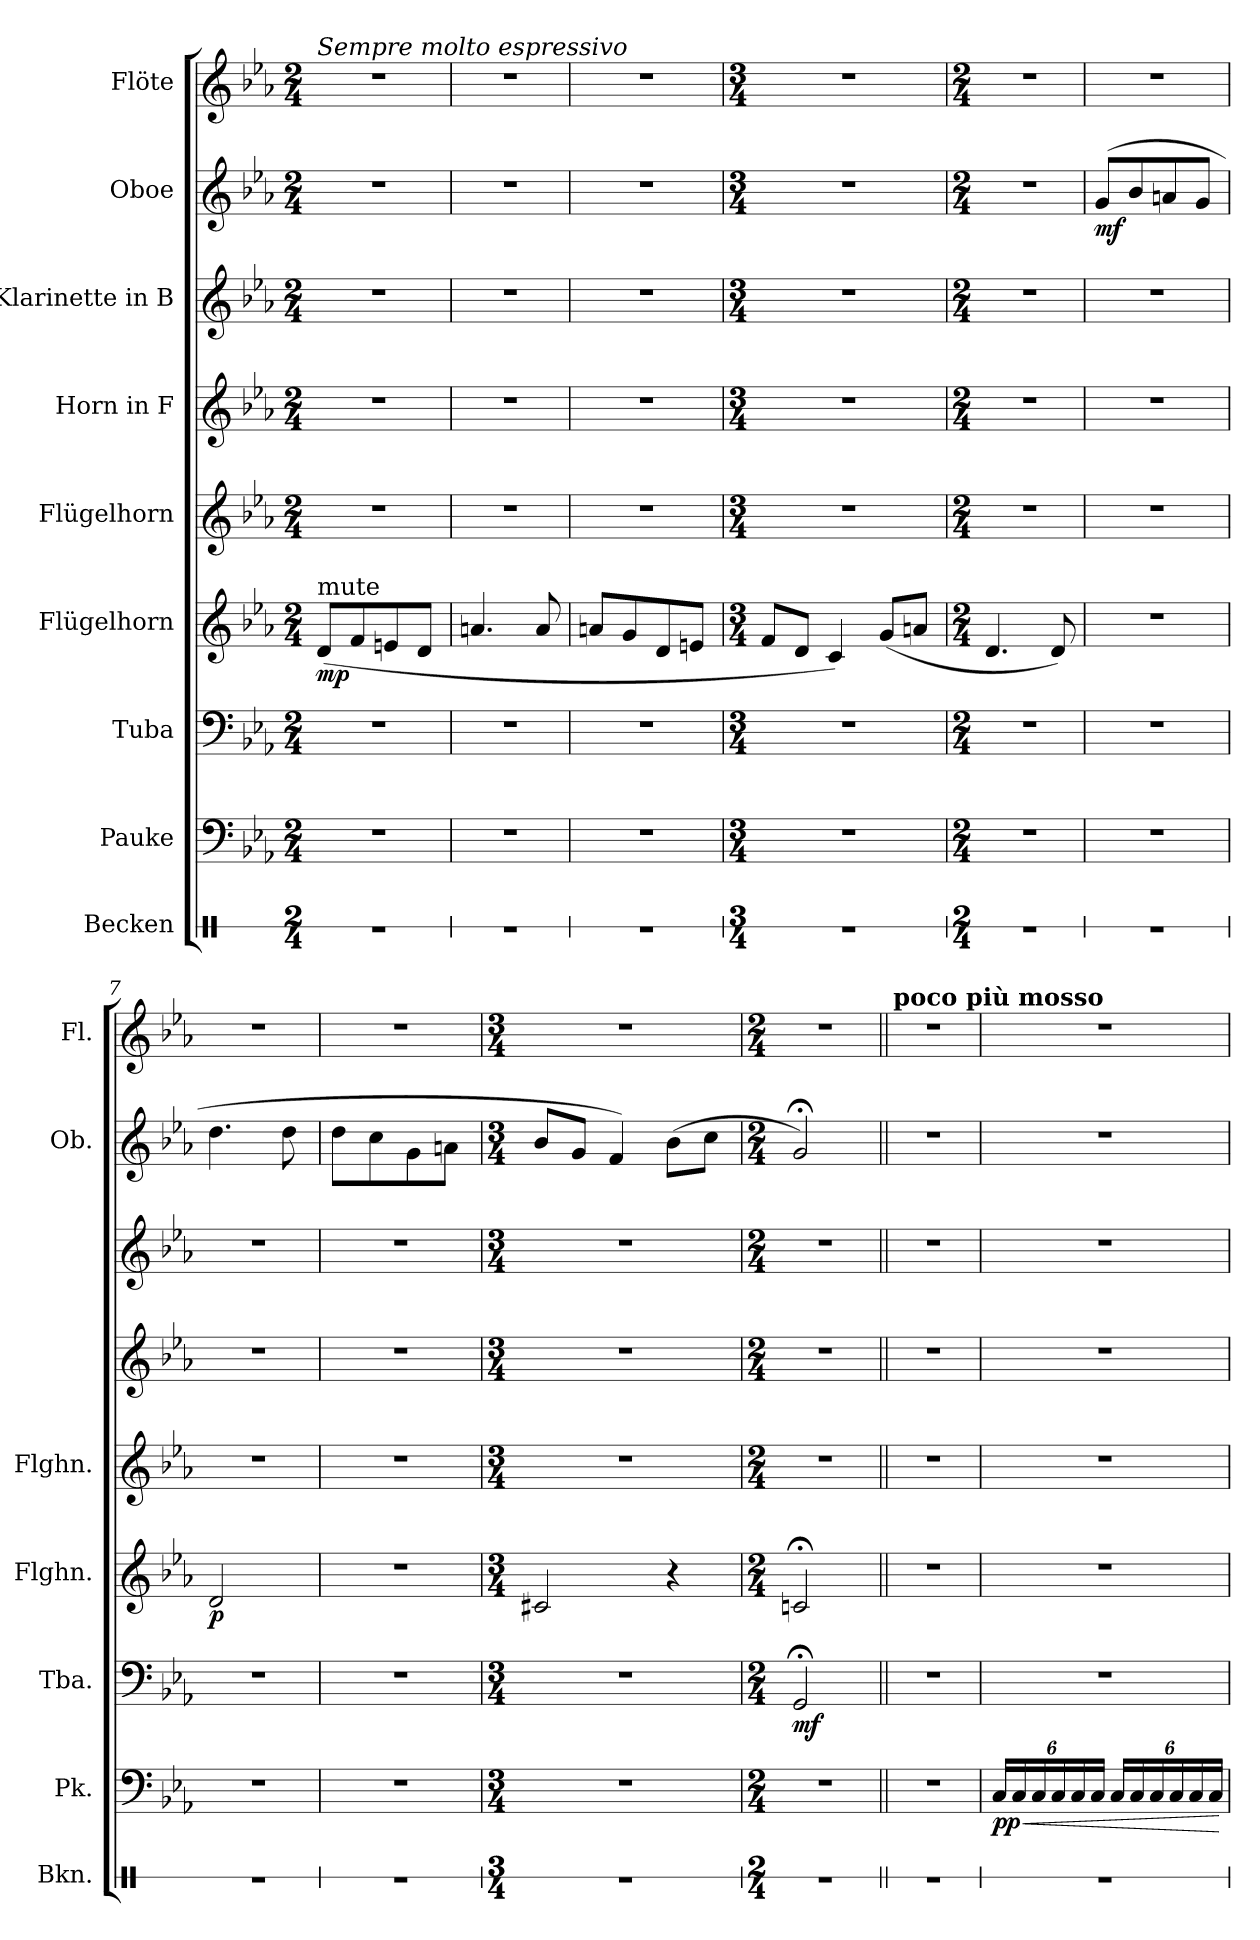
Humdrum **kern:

**kern	**kern	**dynam	**kern	**dynam	**kern	**dynam	**kern	**kern	**kern	**kern	**dynam	**kern
*part9	*part8	*part8	*part7	*part7	*part6	*part6	*part5	*part4	*part3	*part2	*part2	*part1
*staff9	*staff8	*staff8	*staff7	*staff7	*staff6	*staff6	*staff5	*staff4	*staff3	*staff2	*staff2	*staff1
*I"Becken	*I"Pauke	*	*I"Tuba	*	*I"Flügelhorn	*	*I"Flügelhorn	*I"Horn in F	*I"Klarinette in B	*I"Oboe	*	*I"Flöte
*I'Bkn.	*I'Pk.	*	*I'Tba.	*	*I'Flghn.	*	*I'Flghn.	*	*	*I'Ob.	*	*I'Fl.
*stria1	*	*	*	*	*	*	*	*	*	*	*	*
*clefX	*clefF4	*	*clefF4	*	*clefG2	*	*clefG2	*clefG2	*clefG2	*clefG2	*	*clefG2
*	*	*	*	*	*ITrd1c2	*	*ITrd1c2	*ITrd4c7	*ITrd1c2	*	*	*
*k[]	*k[b-e-a-]	*	*k[b-e-a-]	*	*k[b-e-a-d-g-]	*	*k[b-e-a-d-g-]	*k[b-e-a-d-]	*k[b-e-a-d-g-]	*k[b-e-a-]	*	*k[b-e-a-]
*M2/4	*M2/4	*	*M2/4	*	*M2/4	*	*M2/4	*M2/4	*M2/4	*M2/4	*	*M2/4
*MM52	*MM52	*	*MM52	*	*MM52	*	*MM52	*MM52	*MM52	*MM52	*	*MM52
=1	=1	=1	=1	=1	=1	=1	=1	=1	=1	=1	=1	=1
!	!	!	!	!	!	!	!	!	!	!	!	!LO:TX:a:i:t=Sempre molto espressivo
!	!	!	!	!	!LO:TX:a:t=mute	!	!	!	!	!	!	!
!	!	!	!	!	!	!LO:DY:b	!	!	!	!	!	!
2r	2r	.	2r	.	(>8c/L	mp	2r	2r	2r	2r	.	2r
.	.	.	.	.	8e-/	.	.	.	.	.	.	.
.	.	.	.	.	8dn/	.	.	.	.	.	.	.
.	.	.	.	.	8c/J	.	.	.	.	.	.	.
=2	=2	=2	=2	=2	=2	=2	=2	=2	=2	=2	=2	=2
2r	2r	.	2r	.	4.gn/	.	2r	2r	2r	2r	.	2r
.	.	.	.	.	8g/	.	.	.	.	.	.	.
=3	=3	=3	=3	=3	=3	=3	=3	=3	=3	=3	=3	=3
2r	2r	.	2r	.	8gn/L	.	2r	2r	2r	2r	.	2r
.	.	.	.	.	8f/	.	.	.	.	.	.	.
.	.	.	.	.	8c/	.	.	.	.	.	.	.
.	.	.	.	.	8dn/J	.	.	.	.	.	.	.
=4	=4	=4	=4	=4	=4	=4	=4	=4	=4	=4	=4	=4
*M3/4	*M3/4	*	*M3/4	*	*M3/4	*	*M3/4	*M3/4	*M3/4	*M3/4	*	*M3/4
2.r	2.r	.	2.r	.	8e-/L	.	2.r	2.r	2.r	2.r	.	2.r
.	.	.	.	.	8c/J	.	.	.	.	.	.	.
.	.	.	.	.	4B-/)	.	.	.	.	.	.	.
.	.	.	.	.	(<8f/L	.	.	.	.	.	.	.
.	.	.	.	.	8gn/J	.	.	.	.	.	.	.
=5	=5	=5	=5	=5	=5	=5	=5	=5	=5	=5	=5	=5
*M2/4	*M2/4	*	*M2/4	*	*M2/4	*	*M2/4	*M2/4	*M2/4	*M2/4	*	*M2/4
2r	2r	.	2r	.	4.c/	.	2r	2r	2r	2r	.	2r
.	.	.	.	.	8c/)	.	.	.	.	.	.	.
!!LO:LB:g=z
=6	=6	=6	=6	=6	=6	=6	=6	=6	=6	=6	=6	=6
!	!	!	!	!	!	!	!	!	!	!	!LO:DY:b	!
2r	2r	.	2r	.	2r	.	2r	2r	2r	(>8g/L	mf	2r
.	.	.	.	.	.	.	.	.	.	8b-/	.	.
.	.	.	.	.	.	.	.	.	.	8an/	.	.
.	.	.	.	.	.	.	.	.	.	8g/J	.	.
=7	=7	=7	=7	=7	=7	=7	=7	=7	=7	=7	=7	=7
!	!	!	!	!	!	!LO:DY:b	!	!	!	!	!	!
2r	2r	.	2r	.	2c/	p	2r	2r	2r	4.dd\	.	2r
.	.	.	.	.	.	.	.	.	.	8dd\	.	.
=8	=8	=8	=8	=8	=8	=8	=8	=8	=8	=8	=8	=8
2r	2r	.	2r	.	2r	.	2r	2r	2r	8dd\L	.	2r
.	.	.	.	.	.	.	.	.	.	8cc\	.	.
.	.	.	.	.	.	.	.	.	.	8g\	.	.
.	.	.	.	.	.	.	.	.	.	8an\J	.	.
=9	=9	=9	=9	=9	=9	=9	=9	=9	=9	=9	=9	=9
*M3/4	*M3/4	*	*M3/4	*	*M3/4	*	*M3/4	*M3/4	*M3/4	*M3/4	*	*M3/4
2.r	2.r	.	2.r	.	2Bn/	.	2.r	2.r	2.r	8b-/L	.	2.r
.	.	.	.	.	.	.	.	.	.	8g/J	.	.
.	.	.	.	.	.	.	.	.	.	4f/)	.	.
.	.	.	.	.	4r	.	.	.	.	(>8b-\L	.	.
.	.	.	.	.	.	.	.	.	.	8cc\J	.	.
=10	=10	=10	=10	=10	=10	=10	=10	=10	=10	=10	=10	=10
*M2/4	*M2/4	*	*M2/4	*	*M2/4	*	*M2/4	*M2/4	*M2/4	*M2/4	*	*M2/4
!	!	!	!	!LO:DY:b	!	!	!	!	!	!	!	!
2r	2r	.	2GG;</	mf	2B-X;</	.	2r	2r	2r	2g;</)	.	2r
!!LO:LB:g=z
=11||	=11||	=11||	=11||	=11||	=11||	=11||	=11||	=11||	=11||	=11||	=11||	=11||
*	*	*	*	*	*	*	*	*	*	*	*	*MM63
!	!	!	!	!	!	!	!	!	!	!	!	!LO:TX:B:t=poco più mosso
2r	2r	.	2r	.	2r	.	2r	2r	2r	2r	.	2r
=12	=12	=12	=12	=12	=12	=12	=12	=12	=12	=12	=12	=12
*	*Xbrackettup	*	*	*	*	*	*	*	*	*	*	*
!	!	!LO:HP:b	!	!	!	!	!	!	!	!	!	!
!	!	!LO:DY:n=1:b	!	!	!	!	!	!	!	!	!	!
2r	24C/LL	< pp	2r	.	2r	.	2r	2r	2r	2r	.	2r
.	24C/	.	.	.	.	.	.	.	.	.	.	.
.	24C/	.	.	.	.	.	.	.	.	.	.	.
.	24C/	.	.	.	.	.	.	.	.	.	.	.
.	24C/	.	.	.	.	.	.	.	.	.	.	.
.	24C/JJ	.	.	.	.	.	.	.	.	.	.	.
.	24C/LL	.	.	.	.	.	.	.	.	.	.	.
.	24C/	.	.	.	.	.	.	.	.	.	.	.
.	24C/	.	.	.	.	.	.	.	.	.	.	.
.	24C/	.	.	.	.	.	.	.	.	.	.	.
.	24C/	.	.	.	.	.	.	.	.	.	.	.
.	24C/JJ	.	.	.	.	.	.	.	.	.	.	.
.	.	[	.	.	.	.	.	.	.	.	.	.
=	=	=	=	=	=	=	=	=	=	=	=	=
*-	*-	*-	*-	*-	*-	*-	*-	*-	*-	*-	*-	*-
